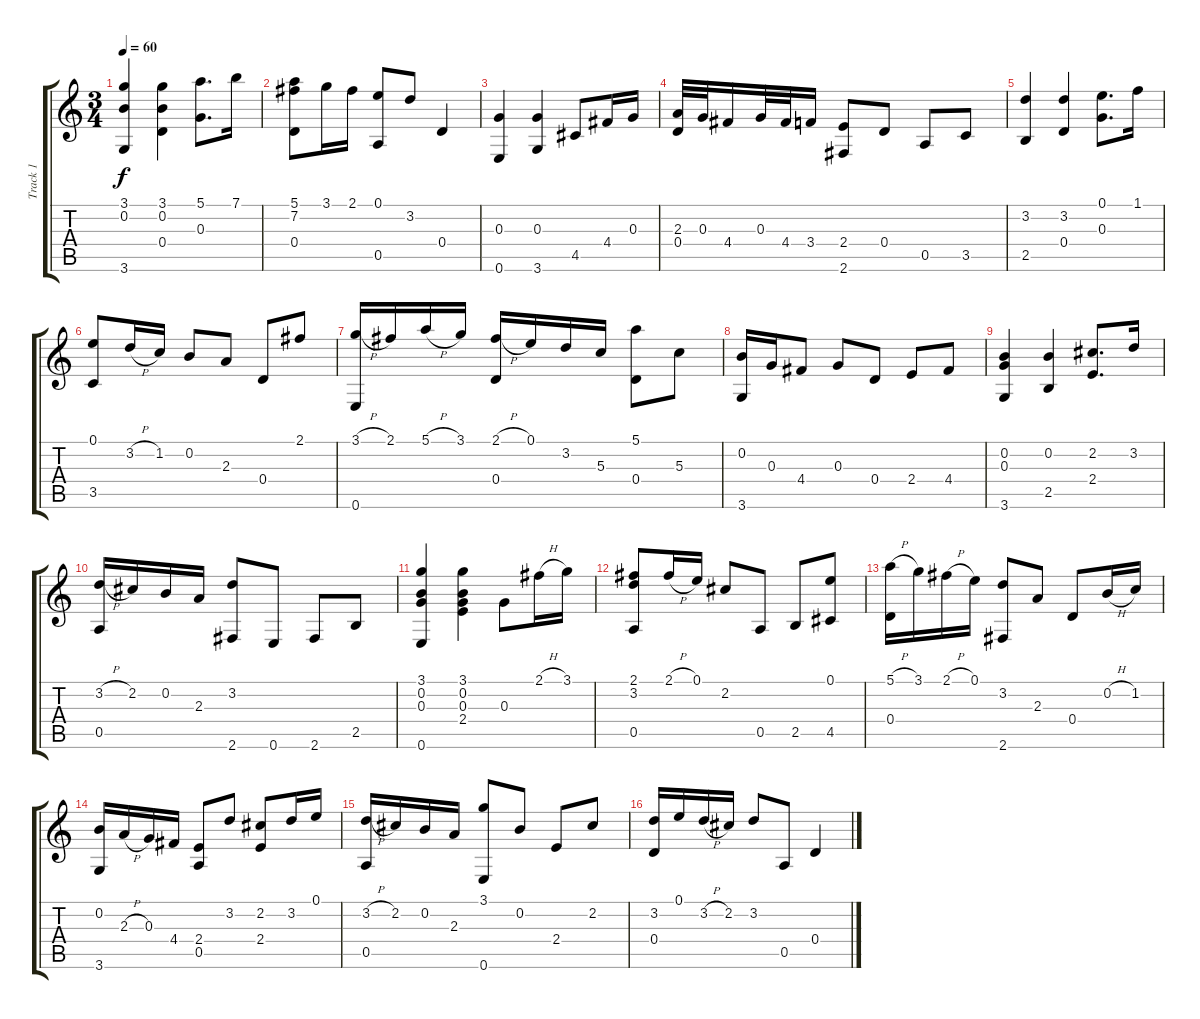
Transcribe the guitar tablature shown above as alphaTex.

\track ("Track 1" "Track 1") {instrument acousticguitarsteel}
\staff {score tabs}
\tuning (E4 B3 G3 D3 A2 E2) {hide}
\ts (3 4)
\tempo 60
\clef g2
\ks c
(3.1 0.2 3.6).4{dy f} (3.1 0.2 0.4).4 (5.1 0.3).8{d} 7.1.16 |
(5.1 7.2 0.4).8 3.1.16 2.1.16 (0.1 0.5).8 3.2.8 0.4.4 |
(0.3 0.6).4 (0.3 3.6).4 4.5.8 4.4.16 0.3.16 |
(2.3 0.4).32 0.3.32 4.4.16 0.3.32 4.4.32 3.4.16 (2.4 2.6).8 0.4.8 0.5.8 3.5.8 |
(3.2 2.5).4 (3.2 0.4).4 (0.1 0.3).8{d} 1.1.16 |
(0.1 3.5).8 3.2{h}.16 1.2.16 0.2.8 2.3.8 0.4.8 2.1.8 |
(3.1{h} 0.6).16 2.1.16 5.1{h}.16 3.1.16 (2.1{h} 0.4).16 0.1.16 3.2.16 5.3.16 (5.1 0.4).8 5.3.8 |
(0.2 3.6).16 0.3.16 4.4.8 0.3.8 0.4.8 2.4.8 4.4.8 |
(0.2 0.3 3.6).4 (0.2 2.5).4 (2.2 2.4).8{d} 3.2.16 |
(3.2{h} 0.5).16 2.2.16 0.2.16 2.3.16 (3.2 2.6).8 0.6.8 2.6.8 2.5.8 |
(3.1 0.2 0.3 0.6).4 (3.1 0.2 0.3 2.4).4 0.3.8 2.1{h}.16 3.1.16 |
(2.1 3.2 0.5).8 2.1{h}.16 0.1.16 2.2.8 0.5.8 2.5.8 (0.1 4.5).8 |
(5.1{h} 0.4).16 3.1.16 2.1{h}.16 0.1.16 (3.2 2.6).8 2.3.8 0.4.8 0.2{h}.16 1.2.16 |
(0.2 3.6).16 2.3{h}.16 0.3.16 4.4.16 (2.4 0.5).8 3.2.8 (2.2 2.4).8 3.2.16 0.1.16 |
(3.2{h} 0.5).16 2.2.16 0.2.16 2.3.16 (3.1 0.6).8 0.2.8 2.4.8 2.2.8 |
(3.2 0.4).16 0.1.16 3.2{h}.16 2.2.16 3.2.8 0.5.8 0.4.4
